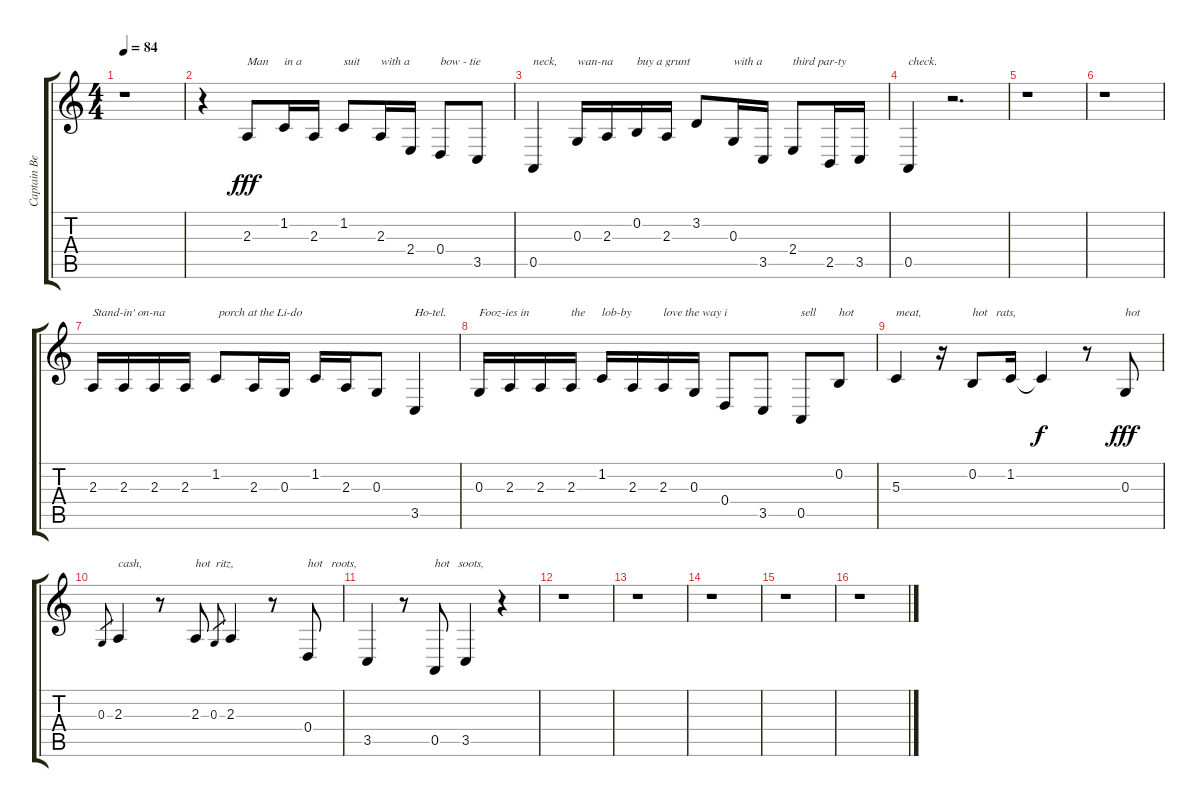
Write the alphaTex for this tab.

\track ("Captain Beefheart - Vocals" "Captain Be") {instrument baritonesax}
\staff {score tabs}
\tuning (E4 B3 G3 D3 A2 E2) {hide}
\ts (4 4)
\tempo 84
\clef g2
\ks c
r.1{dy fff} |
r.4 2.3.8{txt "Man"} 1.2.16{txt "in a"} 2.3.16 1.2.8{txt "suit"} 2.3.16{txt "with a"} 2.4.16 0.4.8{txt "bow - tie"} 3.5.8 |
0.5.4{txt "neck,"} 0.3.16{txt "wan-na"} 2.3.16 0.2.16{txt "buy a grunt"} 2.3.16 3.2.8 0.3.16{txt "with a"} 3.5.16 2.4.8{txt "third par-ty"} 2.5.16 3.5.16 |
0.5.4{txt "check."} r.2{d} |
r.1 |
r.1 |
2.3.16{txt "Stand-in' on-na"} 2.3.16 2.3.16 2.3.16 1.2.8{txt " porch at the Li-do "} 2.3.16 0.3.16 1.2.16 2.3.16 0.3.8 3.5.4{txt "Ho-tel."} |
0.3.16{txt "Fooz-ies in"} 2.3.16 2.3.16 2.3.16{txt "the"} 1.2.16{txt "lob-by"} 2.3.16 2.3.16{txt "love the way i"} 0.3.16 0.4.8 3.5.8 0.5.8{txt "sell"} 0.2.8{txt "hot"} |
5.3.4{txt "meat,"} r.16 0.2.8{txt "hot   rats,"} 1.2.16 1.2{t}.4{dy f} r.8 0.3.8{txt "hot" dy fff} |
0.3.8{gr} 2.3.4{txt "cash,"} r.8 2.3.8{txt "hot  ritz,"} 0.3.8{gr} 2.3.4 r.8 0.4.8{txt "hot   roots,"} |
3.5.4 r.8 0.5.8{txt "hot   soots,"} 3.5.4 r.4 |
r.1 |
r.1 |
r.1 |
r.1 |
r.1
